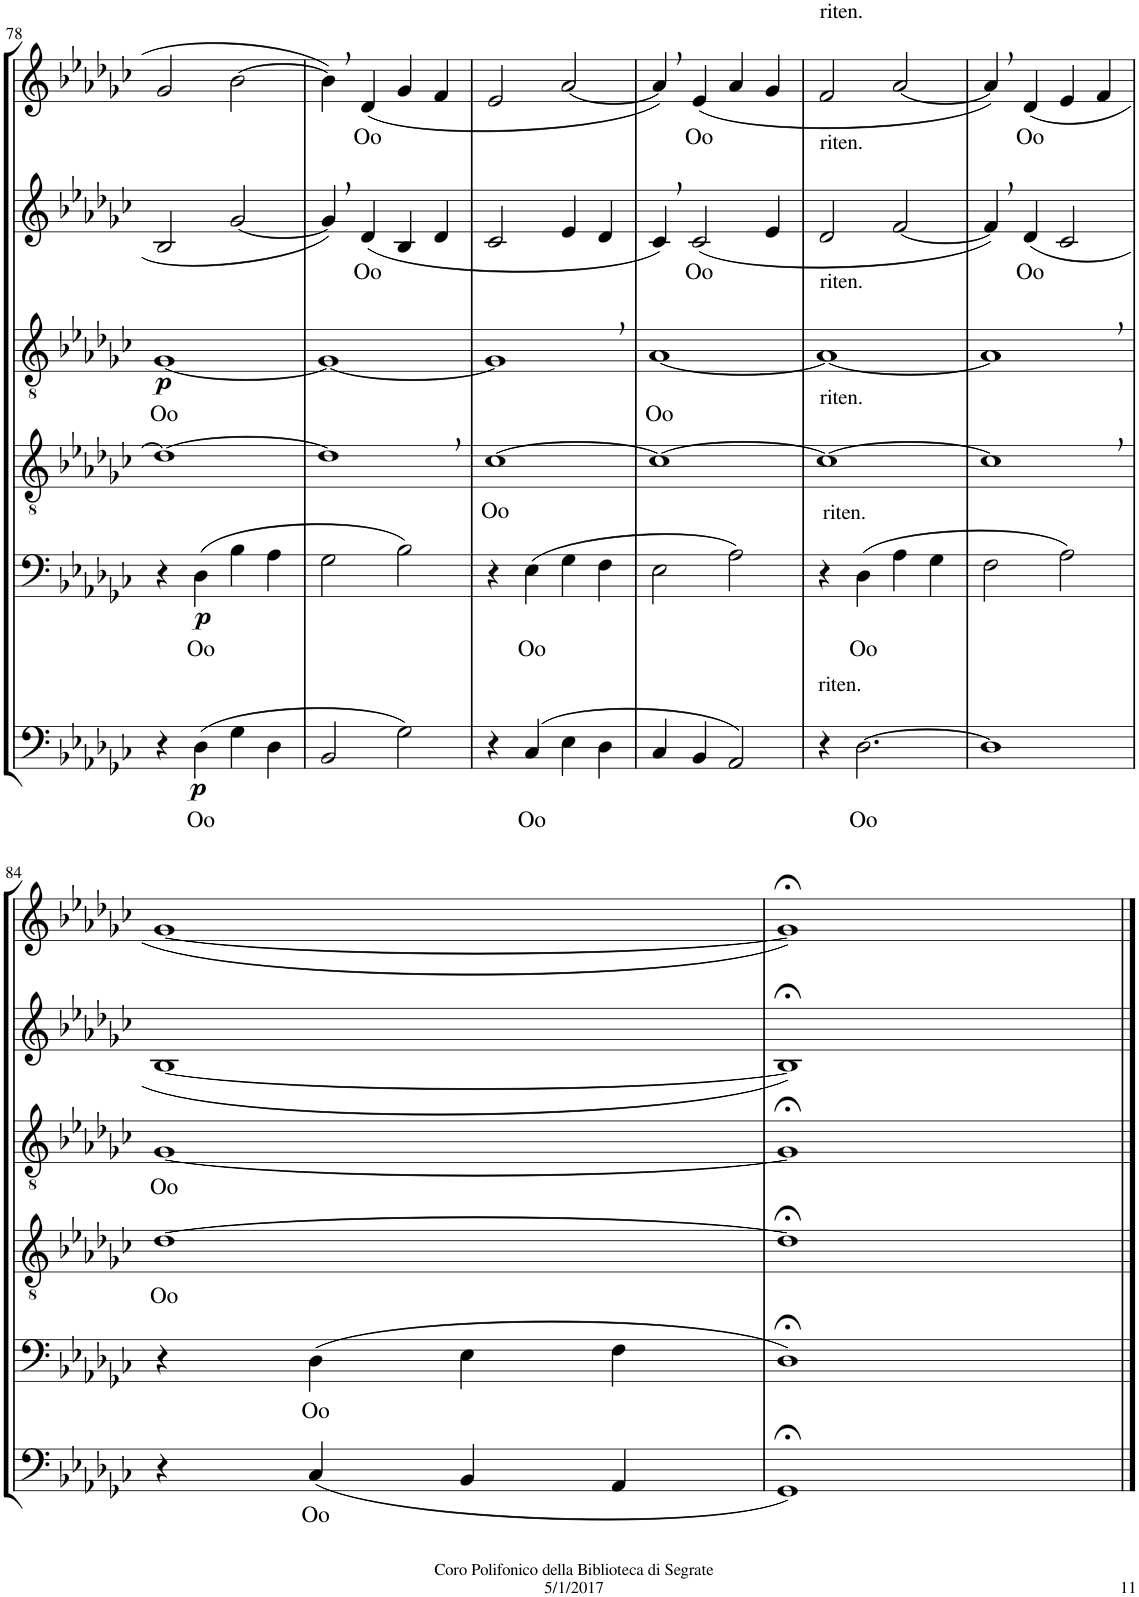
**kern	**text	**dynam	**kern	**text	**dynam	**kern	**text	**kern	**text	**dynam	**kern	**text	**kern	**text
*part6	*part6	*part6	*part5	*part5	*part5	*part4	*part4	*part3	*part3	*part3	*part2	*part2	*part1	*part1
*staff6	*staff6	*staff6	*staff5	*staff5	*staff5	*staff4	*staff4	*staff3	*staff3	*staff3	*staff2	*staff2	*staff1	*staff1
*I"Bassi II	*	*	*I"Bassi I	*	*	*I"Tenori II	*	*I"Tenori I	*	*	*I"Contralti	*	*I"Soprani	*
!!LO:PB:g=z
*clefF4	*	*	*clefF4	*	*	*clefGv2	*	*clefGv2	*	*	*clefG2	*	*clefG2	*
*k[b-e-a-d-g-c-]	*	*	*k[b-e-a-d-g-c-]	*	*	*k[b-e-a-d-g-c-]	*	*k[b-e-a-d-g-c-]	*	*	*k[b-e-a-d-g-c-]	*	*k[b-e-a-d-g-c-]	*
*G-:	*	*	*G-:	*	*	*G-:	*	*G-:	*	*	*G-:	*	*G-:	*
*M4/4	*	*	*M4/4	*	*	*M4/4	*	*M4/4	*	*	*M4/4	*	*M4/4	*
=78	=78	=78	=78	=78	=78	=78	=78	=78	=78	=78	=78	=78	=78	=78
!	!	!	!	!	!	!	!	!	!LO:LY:b	!LO:DY:b	!	!	!	!
4r	.	.	4r	.	.	1d-_	.	[1G-	Oo	p	2B-/	.	2g-/	.
!	!LO:LY:b	!LO:DY:b	!	!LO:LY:b	!LO:DY:b	!	!	!	!	!	!	!	!	!
(4D-\	Oo	p	(4D-\	Oo	p	.	.	.	.	.	.	.	.	.
4G-\	.	.	4B-\	.	.	.	.	.	.	.	[2g-/	.	[2b-\	.
4D-\	.	.	4A-\	.	.	.	.	.	.	.	.	.	.	.
=79	=79	=79	=79	=79	=79	=79	=79	=79	=79	=79	=79	=79	=79	=79
2BB-/	.	.	2G-\	.	.	1d-,]	.	1G-_	.	.	4g-,/]	.	4b-,\]	.
!	!	!	!	!	!	!	!	!	!	!	!	!LO:LY:b	!	!LO:LY:b
.	.	.	.	.	.	.	.	.	.	.	(4d-/	Oo	(4d-/	Oo
2G-\)	.	.	2B-\)	.	.	.	.	.	.	.	4B-/	.	4g-/	.
.	.	.	.	.	.	.	.	.	.	.	4d-/	.	4f/	.
=80	=80	=80	=80	=80	=80	=80	=80	=80	=80	=80	=80	=80	=80	=80
!	!	!	!	!	!	!	!LO:LY:b	!	!	!	!	!	!	!
4r	.	.	4r	.	.	[1c-	Oo	1G-,]	.	.	2c-/	.	2e-/	.
!	!LO:LY:b	!	!	!LO:LY:b	!	!	!	!	!	!	!	!	!	!
(4C-/	Oo	.	(4E-\	Oo	.	.	.	.	.	.	.	.	.	.
4E-\	.	.	4G-\	.	.	.	.	.	.	.	4e-/	.	[2a-/	.
4D-\	.	.	4F\	.	.	.	.	.	.	.	4d-/	.	.	.
=81	=81	=81	=81	=81	=81	=81	=81	=81	=81	=81	=81	=81	=81	=81
!	!	!	!	!	!	!	!	!	!LO:LY:b	!	!	!	!	!
4C-/	.	.	2E-\	.	.	1c-_	.	[1A-	Oo	.	4c-,/)	.	4a-,/])	.
!	!	!	!	!	!	!	!	!	!	!	!	!LO:LY:b	!	!LO:LY:b
4BB-/	.	.	.	.	.	.	.	.	.	.	(2c-/	Oo	(4e-/	Oo
2AA-/)	.	.	2A-\)	.	.	.	.	.	.	.	.	.	4a-/	.
.	.	.	.	.	.	.	.	.	.	.	4e-/	.	4g-/	.
=82	=82	=82	=82	=82	=82	=82	=82	=82	=82	=82	=82	=82	=82	=82
!	!	!	!	!	!	!	!	!	!	!	!	!	!LO:TX:a:t=riten.	!
!	!	!	!	!	!	!	!	!	!	!	!LO:TX:a:t=riten.	!	!	!
!	!	!	!	!	!	!	!	!LO:TX:a:t=riten.	!	!	!	!	!	!
!	!	!	!	!	!	!LO:TX:a:t=riten.	!	!	!	!	!	!	!	!
!	!	!	!LO:TX:a:t=riten.	!	!	!	!	!	!	!	!	!	!	!
!LO:TX:a:t=riten.	!	!	!	!	!	!	!	!	!	!	!	!	!	!
4r	.	.	4r	.	.	1c-_	.	1A-_	.	.	2d-/	.	2f/	.
!	!LO:LY:b	!	!	!LO:LY:b	!	!	!	!	!	!	!	!	!	!
[2.D-\	Oo	.	(4D-\	Oo	.	.	.	.	.	.	.	.	.	.
.	.	.	4A-\	.	.	.	.	.	.	.	[2f/	.	[2a-/	.
.	.	.	4G-\	.	.	.	.	.	.	.	.	.	.	.
=83	=83	=83	=83	=83	=83	=83	=83	=83	=83	=83	=83	=83	=83	=83
1D-]	.	.	2F\	.	.	1c-,]	.	1A-,]	.	.	4f,/])	.	4a-,/])	.
!	!	!	!	!	!	!	!	!	!	!	!	!LO:LY:b	!	!LO:LY:b
.	.	.	.	.	.	.	.	.	.	.	(4d-/	Oo	(4d-/	Oo
.	.	.	2A-\)	.	.	.	.	.	.	.	2c-/	.	4e-/	.
.	.	.	.	.	.	.	.	.	.	.	.	.	4f/	.
!!LO:LB:g=z
=84	=84	=84	=84	=84	=84	=84	=84	=84	=84	=84	=84	=84	=84	=84
!	!	!	!	!	!	!	!LO:LY:b	!	!LO:LY:b	!	!	!	!	!
4r	.	.	4r	.	.	[1d-	Oo	[1G-	Oo	.	[1B-	.	[1g-	.
!	!LO:LY:b	!	!	!LO:LY:b	!	!	!	!	!	!	!	!	!	!
(4C-/	Oo	.	(4D-\	Oo	.	.	.	.	.	.	.	.	.	.
4BB-/	.	.	4E-\	.	.	.	.	.	.	.	.	.	.	.
4AA-/	.	.	4F\	.	.	.	.	.	.	.	.	.	.	.
=85	=85	=85	=85	=85	=85	=85	=85	=85	=85	=85	=85	=85	=85	=85
1GG-;<)	.	.	1D-;<)	.	.	1d-;<]	.	1G-;<]	.	.	1B-;<])	.	1g-;<])	.
==	==	==	==	==	==	==	==	==	==	==	==	==	==	==
*-	*-	*-	*-	*-	*-	*-	*-	*-	*-	*-	*-	*-	*-	*-
